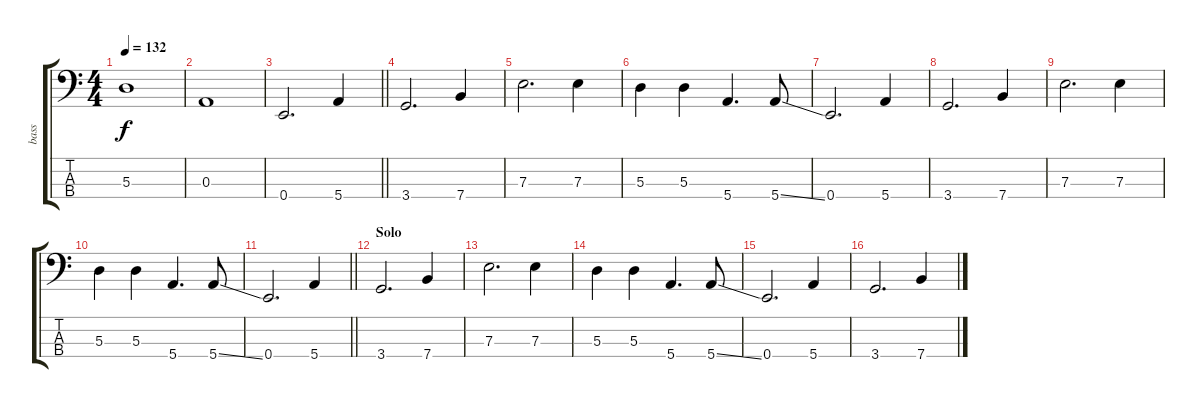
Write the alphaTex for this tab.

\track ("bass" "bass") {instrument electricbassfinger}
\staff {score tabs}
\tuning (G2 D2 A1 E1) {hide}
\ts (4 4)
\tempo 132
\clef f4
\ks c
5.3.1{dy f} |
0.3.1 |
\barLineRight lightlight
0.4.2{d} 5.4.4 |
3.4.2{d} 7.4.4 |
7.3.2{d} 7.3.4 |
5.3.4 5.3.4 5.4.4{d} 5.4{ss}.8 |
0.4.2{d} 5.4.4 |
3.4.2{d} 7.4.4 |
7.3.2{d} 7.3.4 |
5.3.4 5.3.4 5.4.4{d} 5.4{ss}.8 |
\barLineRight lightlight
0.4.2{d} 5.4.4 |
\section ("" "Solo")
3.4.2{d} 7.4.4 |
7.3.2{d} 7.3.4 |
5.3.4 5.3.4 5.4.4{d} 5.4{ss}.8 |
0.4.2{d} 5.4.4 |
3.4.2{d} 7.4.4
